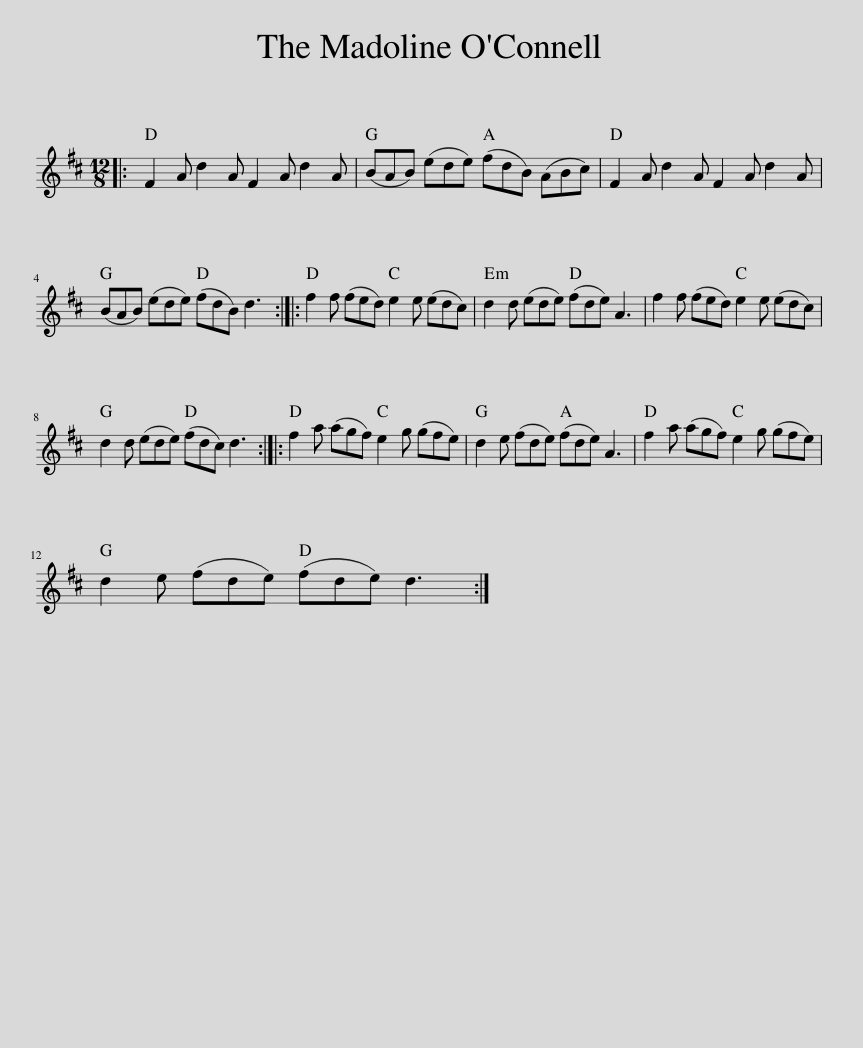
X:1
L:1/8
M:12/8
I:linebreak $
K:D
V:1 treble
V:1
|: F2 A d2 A F2 A d2 A | (BAB) (ede) (fdB) (ABc) | F2 A d2 A F2 A d2 A |$ (BAB) (ede) (fdB) d3 :: f2 f (fed) e2 e (edc) | %5
 d2 d (ede) (fde) A3 | f2 f (fed) e2 e (edc) |$ d2 d (ede) (fdc) d3 :: f2 a (agf) e2 g (gfe) | d2 e (fde) (fde) A3 | %10
 f2 a (agf) e2 g (gfe) |$ d2 e (fde) (fde) d3 :| %12
